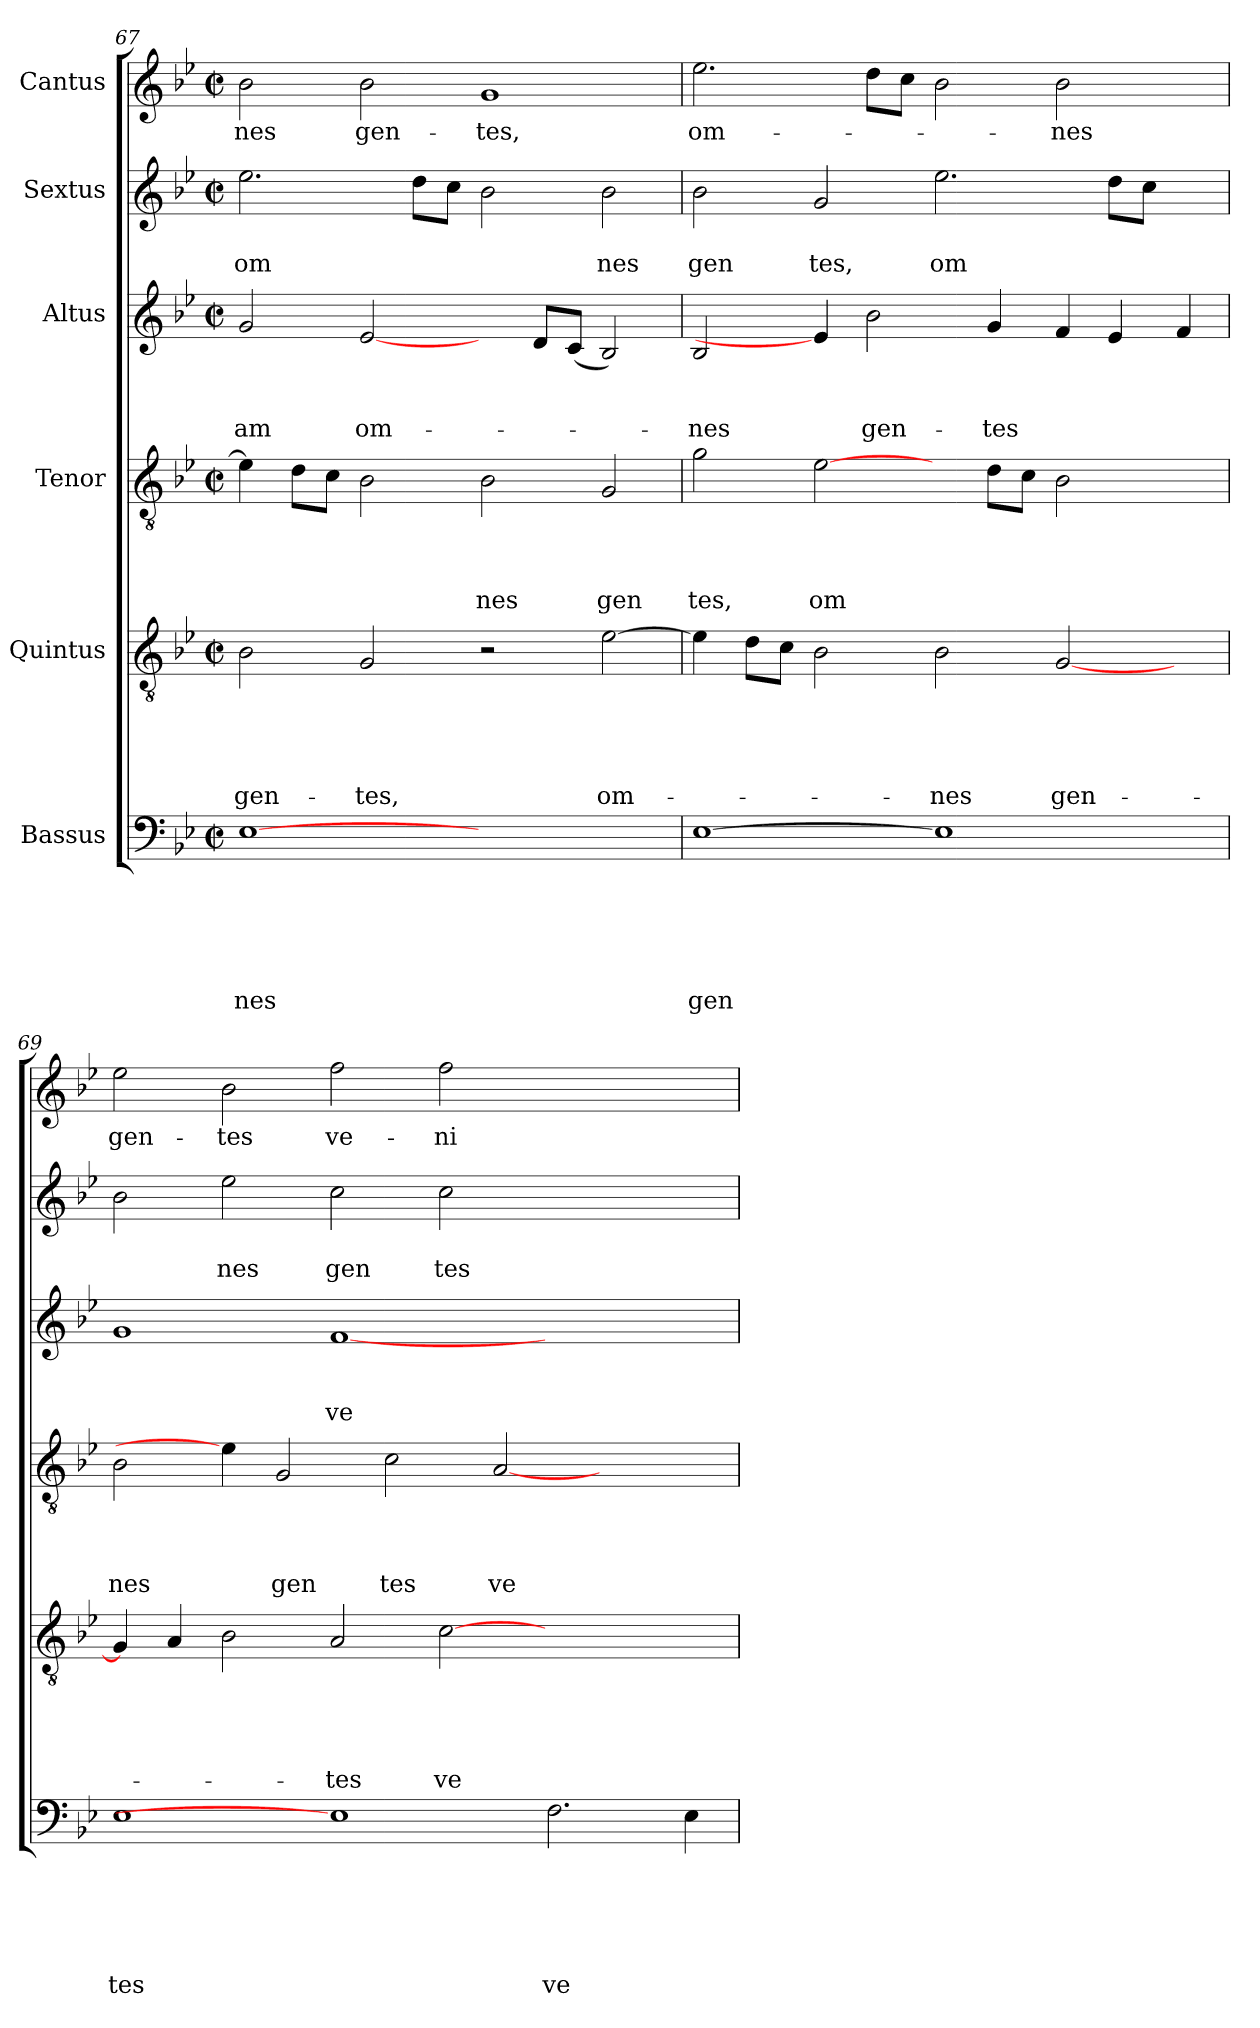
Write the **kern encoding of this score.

**kern	**text	**text	**text	**text	**text	**text	**kern	**text	**text	**text	**text	**text	**kern	**text	**text	**text	**text	**kern	**text	**text	**text	**kern	**text	**text	**kern	**text
*part6	*part6	*part6	*part6	*part6	*part6	*part6	*part5	*part5	*part5	*part5	*part5	*part5	*part4	*part4	*part4	*part4	*part4	*part3	*part3	*part3	*part3	*part2	*part2	*part2	*part1	*part1
*staff6	*staff6	*staff6	*staff6	*staff6	*staff6	*staff6	*staff5	*staff5	*staff5	*staff5	*staff5	*staff5	*staff4	*staff4	*staff4	*staff4	*staff4	*staff3	*staff3	*staff3	*staff3	*staff2	*staff2	*staff2	*staff1	*staff1
*I"Bassus	*	*	*	*	*	*	*I"Quintus	*	*	*	*	*	*I"Tenor	*	*	*	*	*I"Altus	*	*	*	*I"Sextus	*	*	*I"Cantus	*
!!LO:PB:g=z
*clefF4	*	*	*	*	*	*	*clefGv2	*	*	*	*	*	*clefGv2	*	*	*	*	*clefG2	*	*	*	*clefG2	*	*	*clefG2	*
*k[b-e-]	*	*	*	*	*	*	*k[b-e-]	*	*	*	*	*	*k[b-e-]	*	*	*	*	*k[b-e-]	*	*	*	*k[b-e-]	*	*	*k[b-e-]	*
*B-:	*	*	*	*	*	*	*B-:	*	*	*	*	*	*B-:	*	*	*	*	*B-:	*	*	*	*B-:	*	*	*B-:	*
*M2/2	*	*	*	*	*	*	*M2/2	*	*	*	*	*	*M2/2	*	*	*	*	*M2/2	*	*	*	*M2/2	*	*	*M2/2	*
*met(c|)	*	*	*	*	*	*	*met(c|)	*	*	*	*	*	*met(c|)	*	*	*	*	*met(c|)	*	*	*	*met(c|)	*	*	*met(c|)	*
=67	=67	=67	=67	=67	=67	=67	=67	=67	=67	=67	=67	=67	=67	=67	=67	=67	=67	=67	=67	=67	=67	=67	=67	=67	=67	=67
!	!	!	!	!	!	!LO:LY:b	!	!	!	!	!	!LO:LY:b	!	!	!	!	!	!	!	!	!LO:LY:b	!	!	!LO:LY:b	!	!LO:LY:b
[1E-	.	.	.	.	.	nes	2B-\	.	.	.	.	gen-	4e-\]	.	.	.	.	2g/	.	.	am	2.ee-\	.	om	2b-\	-nes
.	.	.	.	.	.	.	.	.	.	.	.	.	8d\L	.	.	.	.	.	.	.	.	.	.	.	.	.
.	.	.	.	.	.	.	.	.	.	.	.	.	8c\J	.	.	.	.	.	.	.	.	.	.	.	.	.
!	!	!	!	!	!	!	!	!	!	!	!	!LO:LY:b	!	!	!	!	!	!	!	!	!LO:LY:b	!	!	!	!	!LO:LY:b
.	.	.	.	.	.	.	2G/	.	.	.	.	-tes,	2B-\	.	.	.	.	[2e-/	.	.	om-	.	.	.	2b-\	gen-
.	.	.	.	.	.	.	.	.	.	.	.	.	.	.	.	.	.	.	.	.	.	8dd\L	.	.	.	.
.	.	.	.	.	.	.	.	.	.	.	.	.	.	.	.	.	.	.	.	.	.	8cc\J	.	.	.	.
!	!	!	!	!	!	!	!	!	!	!	!	!	!	!	!	!	!LO:LY:b	!	!	!	!	!	!	!	!	!LO:LY:b
1ryy	.	.	.	.	.	.	2r	.	.	.	.	.	2B-\	.	.	.	-nes	4ryy	.	.	.	2b-\	.	.	1g	-tes,
.	.	.	.	.	.	.	.	.	.	.	.	.	.	.	.	.	.	8d/L	.	.	.	.	.	.	.	.
.	.	.	.	.	.	.	.	.	.	.	.	.	.	.	.	.	.	(<8c/J	.	.	.	.	.	.	.	.
!	!	!	!	!	!	!	!	!	!	!	!	!LO:LY:b	!	!	!	!	!LO:LY:b	!	!	!	!	!	!	!LO:LY:b	!	!
.	.	.	.	.	.	.	[>2e-\	.	.	.	.	om-	2G/	.	.	.	gen	2B-/)	.	.	.	2b-\	.	nes	.	.
=68	=68	=68	=68	=68	=68	=68	=68	=68	=68	=68	=68	=68	=68	=68	=68	=68	=68	=68	=68	=68	=68	=68	=68	=68	=68	=68
!	!	!	!	!	!	!LO:LY:b	!	!	!	!	!	!	!	!	!	!	!LO:LY:b	!	!	!	!LO:LY:b	!	!	!LO:LY:b	!	!LO:LY:b
[1E-	.	.	.	.	.	gen	4e-\]	.	.	.	.	.	2g\	.	.	.	tes,	2B-/	.	.	-nes	2b-\	.	gen	2.ee-\	om-
.	.	.	.	.	.	.	8d\L	.	.	.	.	.	.	.	.	.	.	.	.	.	.	.	.	.	.	.
.	.	.	.	.	.	.	8c\J	.	.	.	.	.	.	.	.	.	.	.	.	.	.	.	.	.	.	.
!	!	!	!	!	!	!	!	!	!	!	!	!	!	!	!	!	!LO:LY:b	!	!	!	!	!	!	!LO:LY:b	!	!
.	.	.	.	.	.	.	2B-\	.	.	.	.	.	[2e-\	.	.	.	om	4e-/]	.	.	.	2g/	.	tes,	.	.
!	!	!	!	!	!	!	!	!	!	!	!	!	!	!	!	!	!	!	!	!	!LO:LY:b	!	!	!	!	!
.	.	.	.	.	.	.	.	.	.	.	.	.	.	.	.	.	.	2b-\	.	.	gen-	.	.	.	8dd\L	.
.	.	.	.	.	.	.	.	.	.	.	.	.	.	.	.	.	.	.	.	.	.	.	.	.	8cc\J	.
!	!	!	!	!	!	!	!	!	!	!	!	!LO:LY:b	!	!	!	!	!	!	!	!	!	!	!	!LO:LY:b	!	!
1E-]	.	.	.	.	.	.	2B-\	.	.	.	.	-nes	4ryy	.	.	.	.	.	.	.	.	2.ee-\	.	om	2b-\	.
!	!	!	!	!	!	!	!	!	!	!	!	!	!	!	!	!	!	!	!	!	!LO:LY:b	!	!	!	!	!
.	.	.	.	.	.	.	.	.	.	.	.	.	8d\L	.	.	.	.	4g/	.	.	-tes	.	.	.	.	.
.	.	.	.	.	.	.	.	.	.	.	.	.	8c\J	.	.	.	.	.	.	.	.	.	.	.	.	.
!	!	!	!	!	!	!	!	!	!	!	!	!LO:LY:b	!	!	!	!	!	!	!	!	!	!	!	!	!	!LO:LY:b
.	.	.	.	.	.	.	[<2G/	.	.	.	.	gen-	2B-\	.	.	.	.	4f/	.	.	.	.	.	.	2b-\	-nes
.	.	.	.	.	.	.	.	.	.	.	.	.	.	.	.	.	.	4e-/	.	.	.	8dd\L	.	.	.	.
.	.	.	.	.	.	.	.	.	.	.	.	.	.	.	.	.	.	.	.	.	.	8cc\J	.	.	.	.
4ryy	.	.	.	.	.	.	4ryy	.	.	.	.	.	4ryy	.	.	.	.	4f/	.	.	.	4ryy	.	.	4ryy	.
=69	=69	=69	=69	=69	=69	=69	=69	=69	=69	=69	=69	=69	=69	=69	=69	=69	=69	=69	=69	=69	=69	=69	=69	=69	=69	=69
!	!	!	!	!	!	!LO:LY:b	!	!	!	!	!	!	!	!	!	!	!LO:LY:b	!	!	!	!	!	!	!	!	!LO:LY:b
1E-	.	.	.	.	.	tes	4G/]	.	.	.	.	.	2B-\	.	.	.	nes	1g	.	.	.	2b-\	.	.	2ee-\	gen-
.	.	.	.	.	.	.	4A/	.	.	.	.	.	.	.	.	.	.	.	.	.	.	.	.	.	.	.
!	!	!	!	!	!	!	!	!	!	!	!	!	!	!	!	!	!	!	!	!	!	!	!	!LO:LY:b	!	!LO:LY:b
.	.	.	.	.	.	.	2B-\	.	.	.	.	.	4e-\]	.	.	.	.	.	.	.	.	2ee-\	.	nes	2b-\	-tes
!	!	!	!	!	!	!	!	!	!	!	!	!	!	!	!	!	!LO:LY:b	!	!	!	!	!	!	!	!	!
.	.	.	.	.	.	.	.	.	.	.	.	.	2G/	.	.	.	gen	.	.	.	.	.	.	.	.	.
!	!	!	!	!	!	!	!	!	!	!	!	!LO:LY:b	!	!	!	!	!	!	!	!	!LO:LY:b	!	!	!LO:LY:b	!	!LO:LY:b
1E-]	.	.	.	.	.	.	2A/	.	.	.	.	-tes	.	.	.	.	.	[<1f	.	.	ve-	2cc\	.	gen	2ff\	ve-
!	!	!	!	!	!	!	!	!	!	!	!	!	!	!	!	!	!LO:LY:b	!	!	!	!	!	!	!	!	!
.	.	.	.	.	.	.	.	.	.	.	.	.	2c\	.	.	.	tes	.	.	.	.	.	.	.	.	.
!	!	!	!	!	!	!	!	!	!	!	!	!LO:LY:b	!	!	!	!	!	!	!	!	!	!	!	!LO:LY:b	!	!LO:LY:b
.	.	.	.	.	.	.	[>2c\	.	.	.	.	ve-	.	.	.	.	.	.	.	.	.	2cc\	.	tes	2ff\	-ni-
!	!	!	!	!	!	!	!	!	!	!	!	!	!	!	!	!	!LO:LY:b	!	!	!	!	!	!	!	!	!
.	.	.	.	.	.	.	.	.	.	.	.	.	[<2A/	.	.	.	ve	.	.	.	.	.	.	.	.	.
!	!	!	!	!	!	!LO:LY:b	!	!	!	!	!	!	!	!	!	!	!	!	!	!	!	!	!	!	!	!
2.F\	.	.	.	.	.	ve	1ryy	.	.	.	.	.	.	.	.	.	.	1ryy	.	.	.	1ryy	.	.	1ryy	.
.	.	.	.	.	.	.	.	.	.	.	.	.	2.ryy	.	.	.	.	.	.	.	.	.	.	.	.	.
4E-\	.	.	.	.	.	.	.	.	.	.	.	.	.	.	.	.	.	.	.	.	.	.	.	.	.	.
=	=	=	=	=	=	=	=	=	=	=	=	=	=	=	=	=	=	=	=	=	=	=	=	=	=	=
*-	*-	*-	*-	*-	*-	*-	*-	*-	*-	*-	*-	*-	*-	*-	*-	*-	*-	*-	*-	*-	*-	*-	*-	*-	*-	*-
